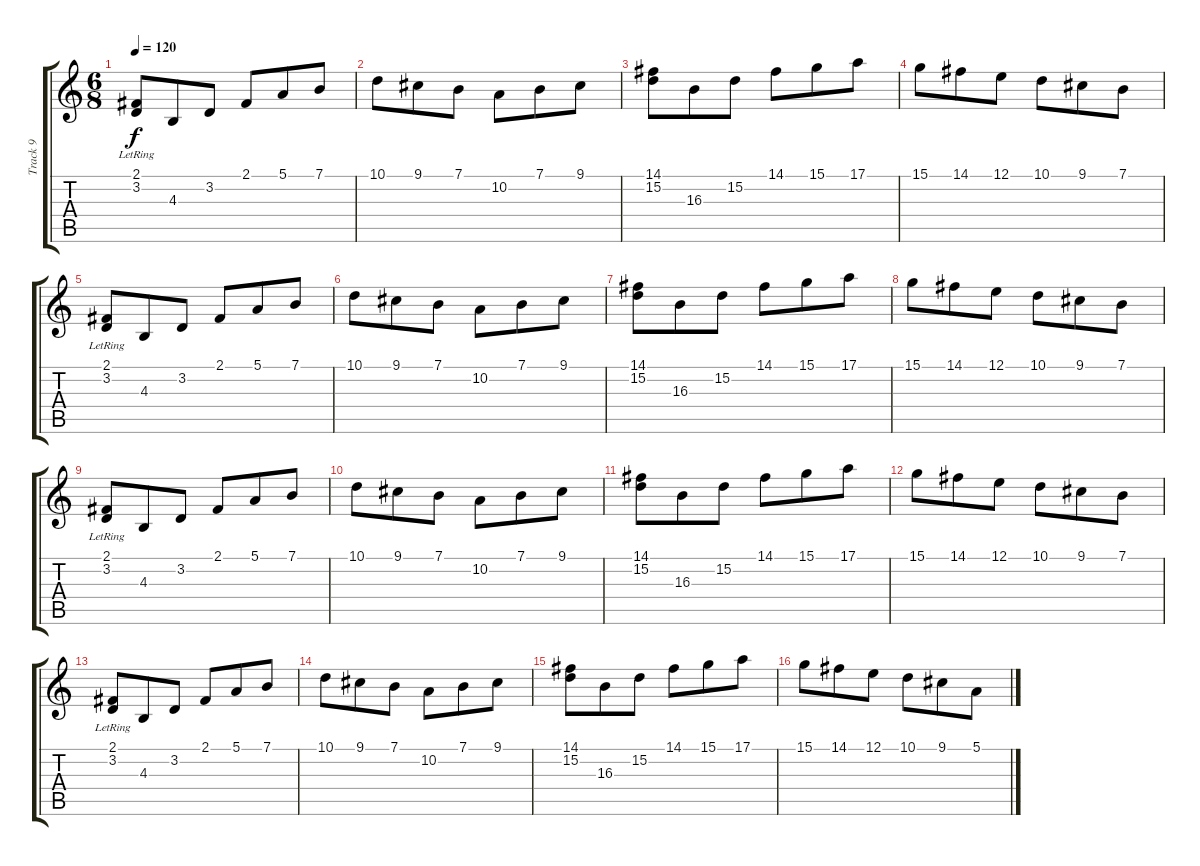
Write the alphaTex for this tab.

\track ("Track 9" "Track 9") {instrument orchestralharp}
\staff {score tabs}
\tuning (E4 B3 G3 D3 A2 E2) {hide}
\ts (6 8)
\tempo 120
\clef g2
\ks c
(2.1{lr} 3.2{lr}).8{dy f} 4.3.8 3.2.8 2.1.8 5.1.8 7.1.8 |
10.1.8 9.1.8 7.1.8 10.2.8 7.1.8 9.1.8 |
(14.1 15.2).8 16.3.8 15.2.8 14.1.8 15.1.8 17.1.8 |
15.1.8 14.1.8 12.1.8 10.1.8 9.1.8 7.1.8 |
(2.1{lr} 3.2{lr}).8 4.3.8 3.2.8 2.1.8 5.1.8 7.1.8 |
10.1.8 9.1.8 7.1.8 10.2.8 7.1.8 9.1.8 |
(14.1 15.2).8 16.3.8 15.2.8 14.1.8 15.1.8 17.1.8 |
15.1.8 14.1.8 12.1.8 10.1.8 9.1.8 7.1.8 |
(2.1{lr} 3.2{lr}).8 4.3.8 3.2.8 2.1.8 5.1.8 7.1.8 |
10.1.8 9.1.8 7.1.8 10.2.8 7.1.8 9.1.8 |
(14.1 15.2).8 16.3.8 15.2.8 14.1.8 15.1.8 17.1.8 |
15.1.8 14.1.8 12.1.8 10.1.8 9.1.8 7.1.8 |
(2.1{lr} 3.2{lr}).8 4.3.8 3.2.8 2.1.8 5.1.8 7.1.8 |
10.1.8 9.1.8 7.1.8 10.2.8 7.1.8 9.1.8 |
(14.1 15.2).8 16.3.8 15.2.8 14.1.8 15.1.8 17.1.8 |
15.1.8 14.1.8 12.1.8 10.1.8 9.1.8 5.1.8
